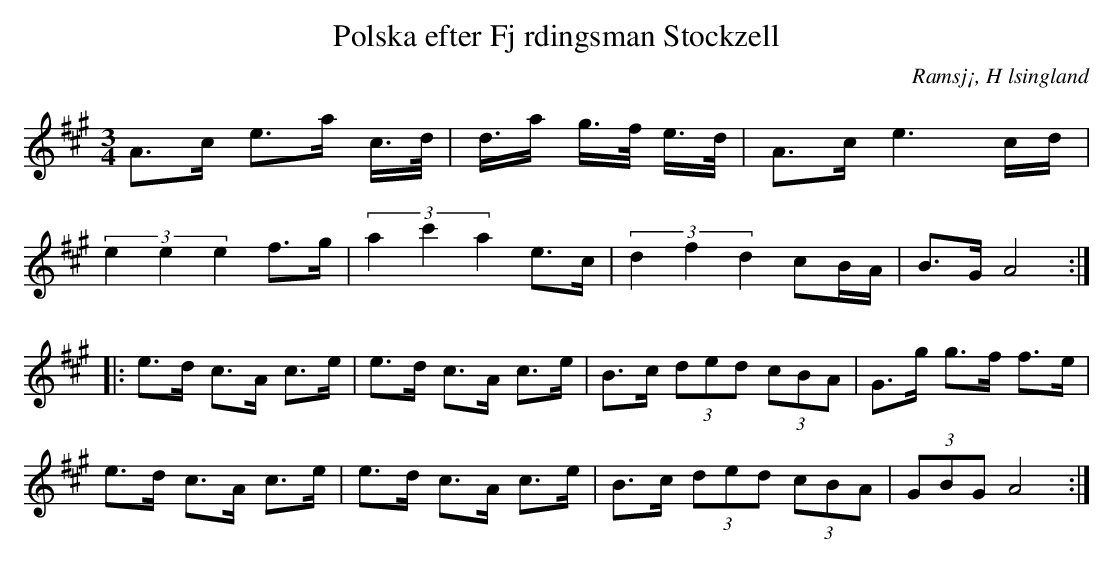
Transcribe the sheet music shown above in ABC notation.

X:1
T:Polska efter Fj rdingsman Stockzell
O: Ramsj¡, H lsingland
M:3/4
L:1/8
K:A
A>c e>a c/>d/|d/>a g/>f/ e/>/d/| A>c e3 c/d/ |
(3e2 e2 e2 f>g | (3a2 c'2 a2 e>c | (3d2 f2 d2 cB/A/ | B>G A4 :|
|: e>d c>A c>e | e>d c>A c>e | B>c (3ded (3cBA | G>g g>f f>e |
e>d c>A c>e | e>d c>A c>e | B>c (3ded (3cBA | (3GBG A4 :|]
